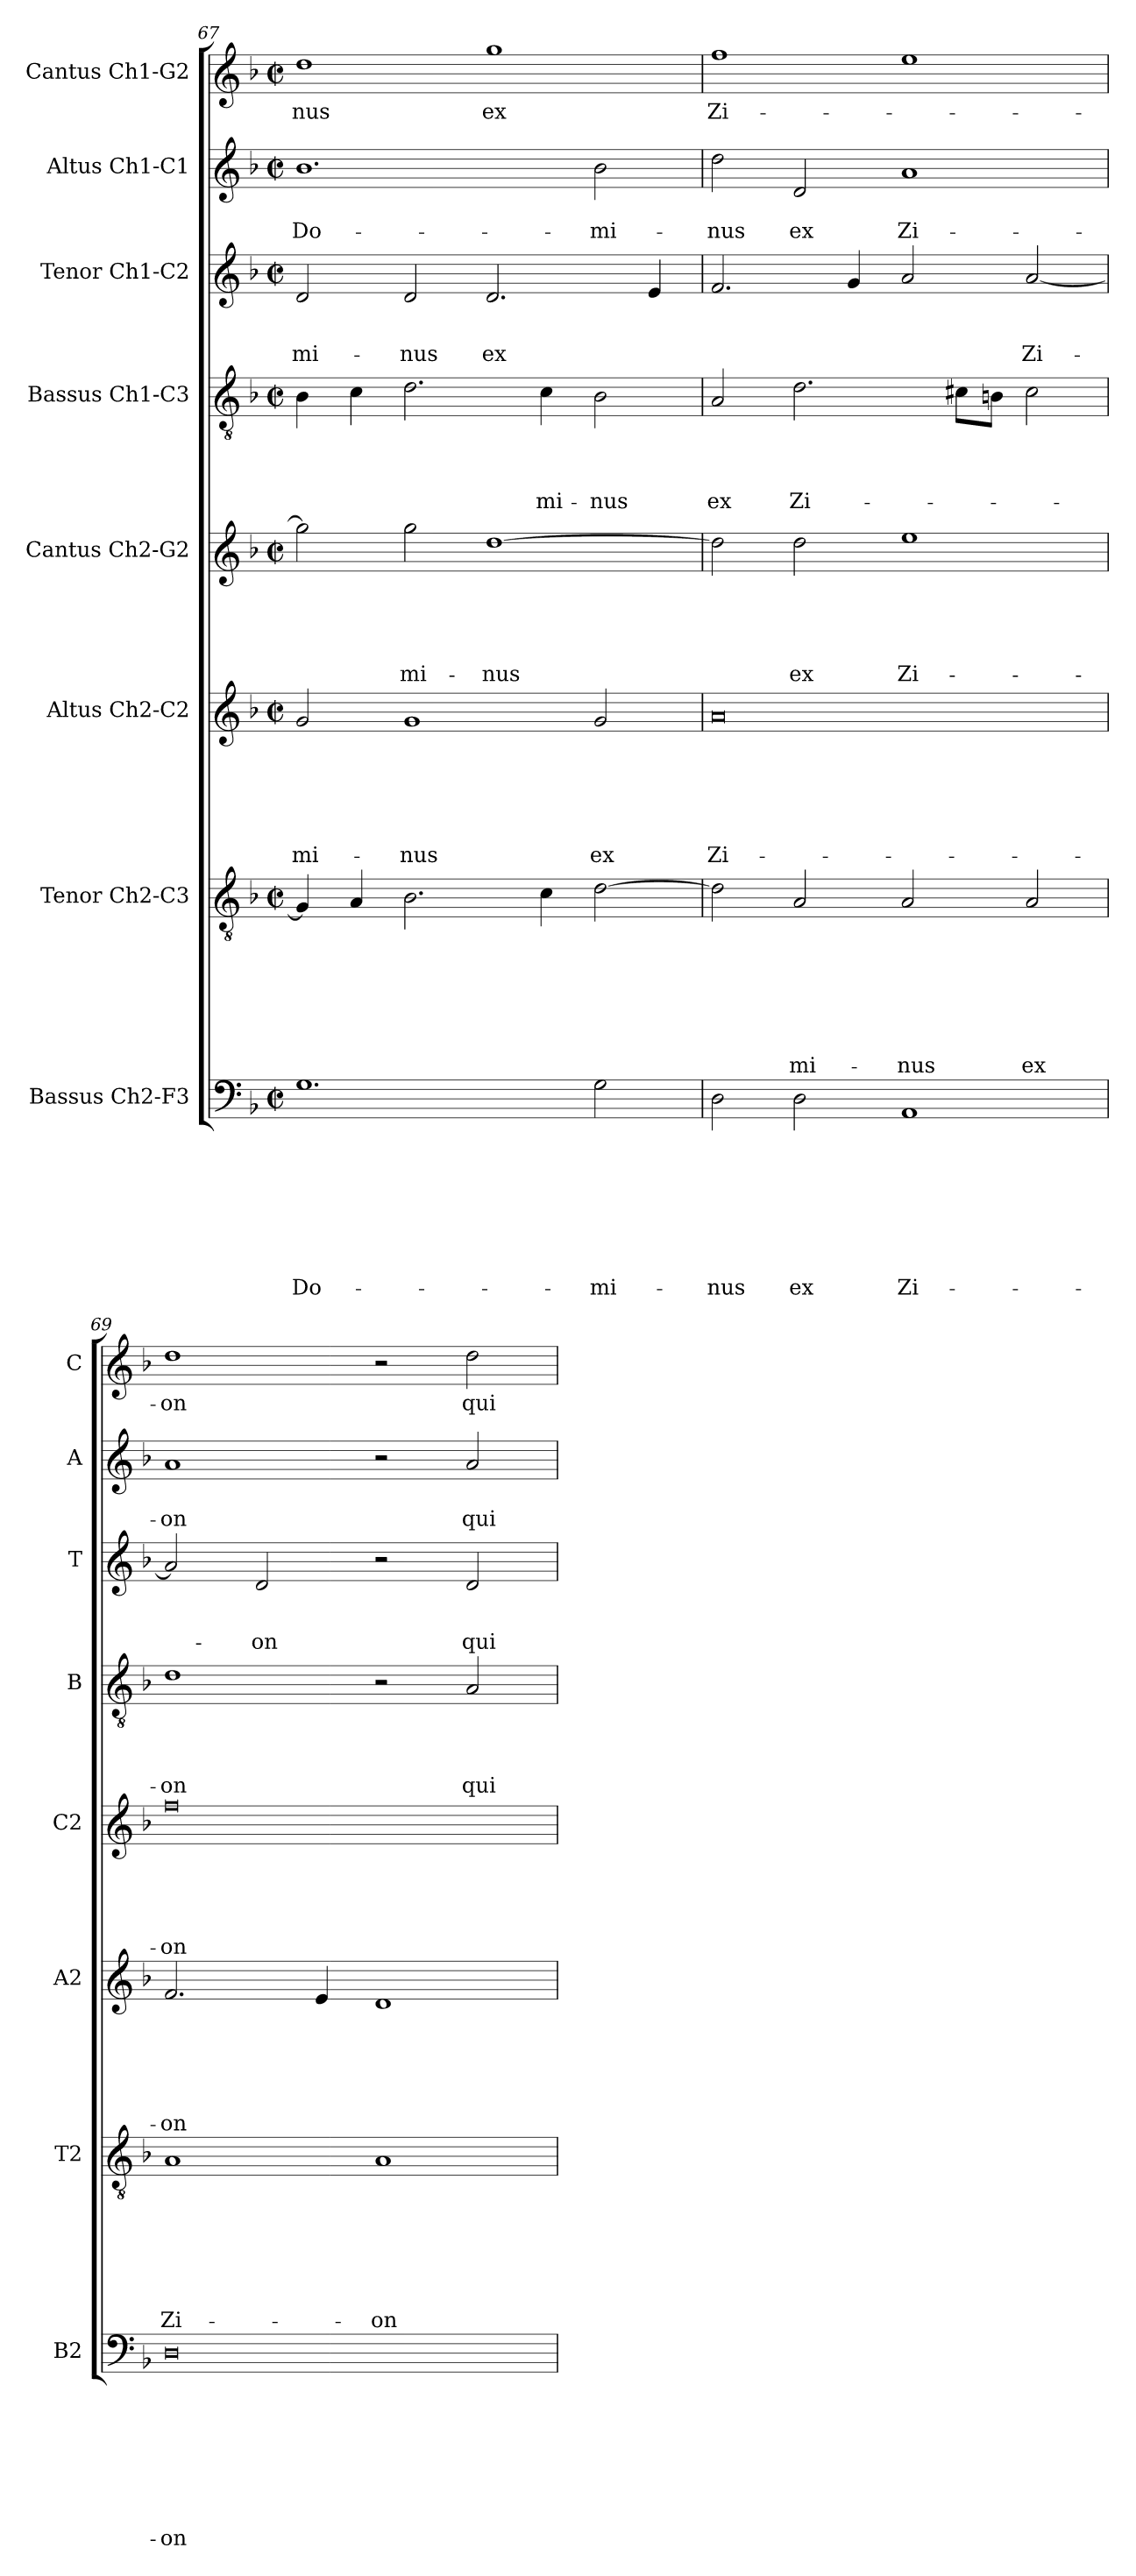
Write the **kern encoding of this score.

**kern	**text	**text	**text	**text	**text	**text	**text	**text	**kern	**text	**text	**text	**text	**text	**text	**text	**kern	**text	**text	**text	**text	**text	**text	**kern	**text	**text	**text	**text	**text	**kern	**text	**text	**text	**text	**kern	**text	**text	**text	**kern	**text	**text	**kern	**text
*part8	*part8	*part8	*part8	*part8	*part8	*part8	*part8	*part8	*part7	*part7	*part7	*part7	*part7	*part7	*part7	*part7	*part6	*part6	*part6	*part6	*part6	*part6	*part6	*part5	*part5	*part5	*part5	*part5	*part5	*part4	*part4	*part4	*part4	*part4	*part3	*part3	*part3	*part3	*part2	*part2	*part2	*part1	*part1
*staff8	*staff8	*staff8	*staff8	*staff8	*staff8	*staff8	*staff8	*staff8	*staff7	*staff7	*staff7	*staff7	*staff7	*staff7	*staff7	*staff7	*staff6	*staff6	*staff6	*staff6	*staff6	*staff6	*staff6	*staff5	*staff5	*staff5	*staff5	*staff5	*staff5	*staff4	*staff4	*staff4	*staff4	*staff4	*staff3	*staff3	*staff3	*staff3	*staff2	*staff2	*staff2	*staff1	*staff1
*I"Bassus Ch2-F3	*	*	*	*	*	*	*	*	*I"Tenor Ch2-C3	*	*	*	*	*	*	*	*I"Altus Ch2-C2	*	*	*	*	*	*	*I"Cantus Ch2-G2	*	*	*	*	*	*I"Bassus Ch1-C3	*	*	*	*	*I"Tenor Ch1-C2	*	*	*	*I"Altus Ch1-C1	*	*	*I"Cantus Ch1-G2	*
*I'B2	*	*	*	*	*	*	*	*	*I'T2	*	*	*	*	*	*	*	*I'A2	*	*	*	*	*	*	*I'C2	*	*	*	*	*	*I'B	*	*	*	*	*I'T	*	*	*	*I'A	*	*	*I'C	*
!!LO:LB:g=z
*clefF4	*	*	*	*	*	*	*	*	*clefGv2	*	*	*	*	*	*	*	*clefG2	*	*	*	*	*	*	*clefG2	*	*	*	*	*	*clefGv2	*	*	*	*	*clefG2	*	*	*	*clefG2	*	*	*clefG2	*
*k[b-]	*	*	*	*	*	*	*	*	*k[b-]	*	*	*	*	*	*	*	*k[b-]	*	*	*	*	*	*	*k[b-]	*	*	*	*	*	*k[b-]	*	*	*	*	*k[b-]	*	*	*	*k[b-]	*	*	*k[b-]	*
*F:	*	*	*	*	*	*	*	*	*F:	*	*	*	*	*	*	*	*F:	*	*	*	*	*	*	*F:	*	*	*	*	*	*F:	*	*	*	*	*F:	*	*	*	*F:	*	*	*F:	*
*M2/2	*	*	*	*	*	*	*	*	*M2/2	*	*	*	*	*	*	*	*M2/2	*	*	*	*	*	*	*M2/2	*	*	*	*	*	*M2/2	*	*	*	*	*M2/2	*	*	*	*M2/2	*	*	*M2/2	*
*met(c|)	*	*	*	*	*	*	*	*	*met(c|)	*	*	*	*	*	*	*	*met(c|)	*	*	*	*	*	*	*met(c|)	*	*	*	*	*	*met(c|)	*	*	*	*	*met(c|)	*	*	*	*met(c|)	*	*	*met(c|)	*
=67	=67	=67	=67	=67	=67	=67	=67	=67	=67	=67	=67	=67	=67	=67	=67	=67	=67	=67	=67	=67	=67	=67	=67	=67	=67	=67	=67	=67	=67	=67	=67	=67	=67	=67	=67	=67	=67	=67	=67	=67	=67	=67	=67
!	!	!	!	!	!	!	!	!LO:LY:b	!	!	!	!	!	!	!	!	!	!	!	!	!	!	!LO:LY:b	!	!	!	!	!	!	!	!	!	!	!	!	!	!	!LO:LY:b	!	!	!LO:LY:b	!	!LO:LY:b
1.G	.	.	.	.	.	.	.	Do-	4G/]	.	.	.	.	.	.	.	2g/	.	.	.	.	.	-mi-	2gg\]	.	.	.	.	.	4B-\	.	.	.	.	2d/	.	.	-mi-	1.b-	.	Do-	1dd	-nus
.	.	.	.	.	.	.	.	.	4A/	.	.	.	.	.	.	.	.	.	.	.	.	.	.	.	.	.	.	.	.	4c\	.	.	.	.	.	.	.	.	.	.	.	.	.
!	!	!	!	!	!	!	!	!	!	!	!	!	!	!	!	!	!	!	!	!	!	!	!LO:LY:b	!	!	!	!	!	!LO:LY:b	!	!	!	!	!	!	!	!	!LO:LY:b	!	!	!	!	!
.	.	.	.	.	.	.	.	.	2.B-\	.	.	.	.	.	.	.	1g	.	.	.	.	.	-nus	2gg\	.	.	.	.	-mi-	2.d\	.	.	.	.	2d/	.	.	-nus	.	.	.	.	.
!	!	!	!	!	!	!	!	!	!	!	!	!	!	!	!	!	!	!	!	!	!	!	!	!	!	!	!	!	!LO:LY:b	!	!	!	!	!	!	!	!	!LO:LY:b	!	!	!	!	!LO:LY:b
.	.	.	.	.	.	.	.	.	.	.	.	.	.	.	.	.	.	.	.	.	.	.	.	[1dd	.	.	.	.	-nus	.	.	.	.	.	2.d/	.	.	ex	.	.	.	1gg	ex
!	!	!	!	!	!	!	!	!	!	!	!	!	!	!	!	!	!	!	!	!	!	!	!	!	!	!	!	!	!	!	!	!	!	!LO:LY:b	!	!	!	!	!	!	!	!	!
.	.	.	.	.	.	.	.	.	4c\	.	.	.	.	.	.	.	.	.	.	.	.	.	.	.	.	.	.	.	.	4c\	.	.	.	-mi-	.	.	.	.	.	.	.	.	.
!	!	!	!	!	!	!	!	!LO:LY:b	!	!	!	!	!	!	!	!	!	!	!	!	!	!	!LO:LY:b	!	!	!	!	!	!	!	!	!	!	!LO:LY:b	!	!	!	!	!	!	!LO:LY:b	!	!
2G\	.	.	.	.	.	.	.	-mi-	[2d\	.	.	.	.	.	.	.	2g/	.	.	.	.	.	ex	.	.	.	.	.	.	2B-\	.	.	.	-nus	.	.	.	.	2b-\	.	-mi-	.	.
.	.	.	.	.	.	.	.	.	.	.	.	.	.	.	.	.	.	.	.	.	.	.	.	.	.	.	.	.	.	.	.	.	.	.	4e/	.	.	.	.	.	.	.	.
=68	=68	=68	=68	=68	=68	=68	=68	=68	=68	=68	=68	=68	=68	=68	=68	=68	=68	=68	=68	=68	=68	=68	=68	=68	=68	=68	=68	=68	=68	=68	=68	=68	=68	=68	=68	=68	=68	=68	=68	=68	=68	=68	=68
!	!	!	!	!	!	!	!	!LO:LY:b	!	!	!	!	!	!	!	!	!	!	!	!	!	!	!LO:LY:b	!	!	!	!	!	!	!	!	!	!	!LO:LY:b	!	!	!	!	!	!	!LO:LY:b	!	!LO:LY:b
2D\	.	.	.	.	.	.	.	-nus	2d\]	.	.	.	.	.	.	.	0a	.	.	.	.	.	Zi-	2dd\]	.	.	.	.	.	2A/	.	.	.	ex	2.f/	.	.	.	2dd\	.	-nus	1ff	Zi-
!	!	!	!	!	!	!	!	!LO:LY:b	!	!	!	!	!	!	!	!LO:LY:b	!	!	!	!	!	!	!	!	!	!	!	!	!LO:LY:b	!	!	!	!	!LO:LY:b	!	!	!	!	!	!	!LO:LY:b	!	!
2D\	.	.	.	.	.	.	.	ex	2A/	.	.	.	.	.	.	-mi-	.	.	.	.	.	.	.	2dd\	.	.	.	.	ex	2.d\	.	.	.	Zi-	.	.	.	.	2d/	.	ex	.	.
.	.	.	.	.	.	.	.	.	.	.	.	.	.	.	.	.	.	.	.	.	.	.	.	.	.	.	.	.	.	.	.	.	.	.	4g/	.	.	.	.	.	.	.	.
!	!	!	!	!	!	!	!	!LO:LY:b	!	!	!	!	!	!	!	!LO:LY:b	!	!	!	!	!	!	!	!	!	!	!	!	!LO:LY:b	!	!	!	!	!	!	!	!	!	!	!	!LO:LY:b	!	!
1AA	.	.	.	.	.	.	.	Zi-	2A/	.	.	.	.	.	.	-nus	.	.	.	.	.	.	.	1ee	.	.	.	.	Zi-	.	.	.	.	.	2a/	.	.	.	1a	.	Zi-	1ee	.
.	.	.	.	.	.	.	.	.	.	.	.	.	.	.	.	.	.	.	.	.	.	.	.	.	.	.	.	.	.	8c#X\L	.	.	.	.	.	.	.	.	.	.	.	.	.
.	.	.	.	.	.	.	.	.	.	.	.	.	.	.	.	.	.	.	.	.	.	.	.	.	.	.	.	.	.	8Bn\J	.	.	.	.	.	.	.	.	.	.	.	.	.
!	!	!	!	!	!	!	!	!	!	!	!	!	!	!	!	!LO:LY:b	!	!	!	!	!	!	!	!	!	!	!	!	!	!	!	!	!	!	!	!	!	!LO:LY:b	!	!	!	!	!
.	.	.	.	.	.	.	.	.	2A/	.	.	.	.	.	.	ex	.	.	.	.	.	.	.	.	.	.	.	.	.	2c#\	.	.	.	.	[2a/	.	.	Zi-	.	.	.	.	.
=69	=69	=69	=69	=69	=69	=69	=69	=69	=69	=69	=69	=69	=69	=69	=69	=69	=69	=69	=69	=69	=69	=69	=69	=69	=69	=69	=69	=69	=69	=69	=69	=69	=69	=69	=69	=69	=69	=69	=69	=69	=69	=69	=69
!	!	!	!	!	!	!	!	!LO:LY:b	!	!	!	!	!	!	!	!LO:LY:b	!	!	!	!	!	!	!LO:LY:b	!	!	!	!	!	!LO:LY:b	!	!	!	!	!LO:LY:b	!	!	!	!	!	!	!LO:LY:b	!	!LO:LY:b
0D	.	.	.	.	.	.	.	-on	1A	.	.	.	.	.	.	Zi-	2.f/	.	.	.	.	.	-on	0ff	.	.	.	.	-on	1d	.	.	.	-on	2a/]	.	.	.	1a	.	-on	1dd	-on
!	!	!	!	!	!	!	!	!	!	!	!	!	!	!	!	!	!	!	!	!	!	!	!	!	!	!	!	!	!	!	!	!	!	!	!	!	!	!LO:LY:b	!	!	!	!	!
.	.	.	.	.	.	.	.	.	.	.	.	.	.	.	.	.	.	.	.	.	.	.	.	.	.	.	.	.	.	.	.	.	.	.	2d/	.	.	-on	.	.	.	.	.
.	.	.	.	.	.	.	.	.	.	.	.	.	.	.	.	.	4e/	.	.	.	.	.	.	.	.	.	.	.	.	.	.	.	.	.	.	.	.	.	.	.	.	.	.
!	!	!	!	!	!	!	!	!	!	!	!	!	!	!	!	!LO:LY:b	!	!	!	!	!	!	!	!	!	!	!	!	!	!	!	!	!	!	!	!	!	!	!	!	!	!	!
.	.	.	.	.	.	.	.	.	1A	.	.	.	.	.	.	-on	1d	.	.	.	.	.	.	.	.	.	.	.	.	2r	.	.	.	.	2r	.	.	.	2r	.	.	2r	.
!	!	!	!	!	!	!	!	!	!	!	!	!	!	!	!	!	!	!	!	!	!	!	!	!	!	!	!	!	!	!	!	!	!	!LO:LY:b	!	!	!	!LO:LY:b	!	!	!LO:LY:b	!	!LO:LY:b
.	.	.	.	.	.	.	.	.	.	.	.	.	.	.	.	.	.	.	.	.	.	.	.	.	.	.	.	.	.	2A/	.	.	.	qui	2d/	.	.	qui	2a/	.	qui	2dd\	qui
=	=	=	=	=	=	=	=	=	=	=	=	=	=	=	=	=	=	=	=	=	=	=	=	=	=	=	=	=	=	=	=	=	=	=	=	=	=	=	=	=	=	=	=
*-	*-	*-	*-	*-	*-	*-	*-	*-	*-	*-	*-	*-	*-	*-	*-	*-	*-	*-	*-	*-	*-	*-	*-	*-	*-	*-	*-	*-	*-	*-	*-	*-	*-	*-	*-	*-	*-	*-	*-	*-	*-	*-	*-
